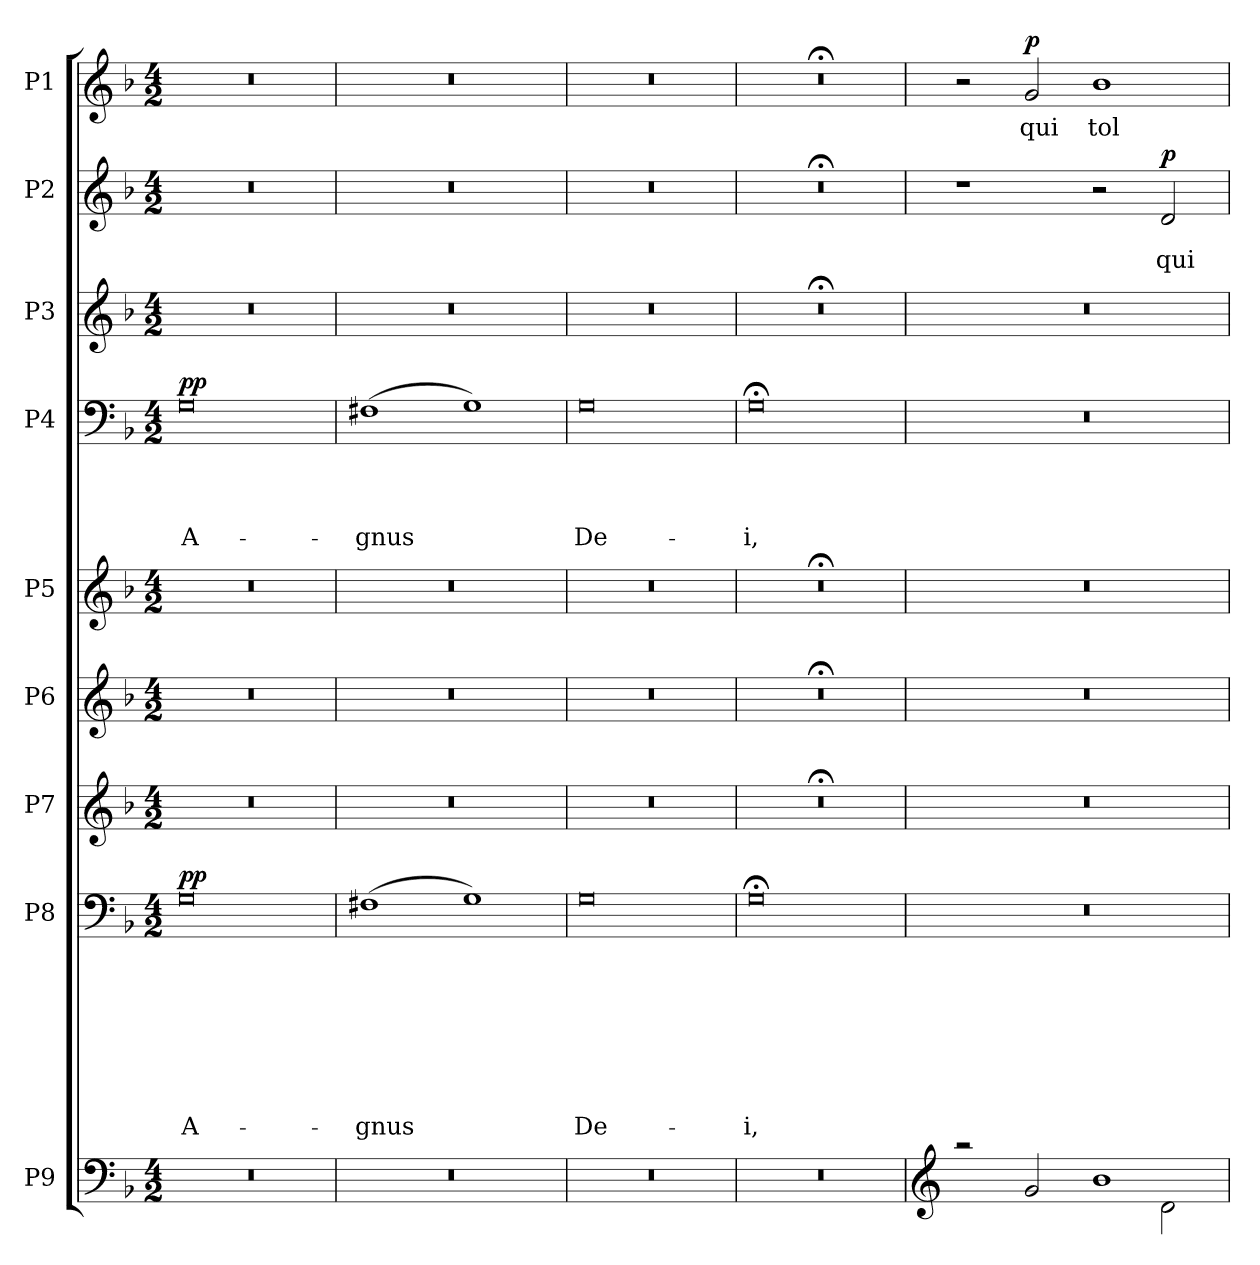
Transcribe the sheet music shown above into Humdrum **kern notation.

**kern	**kern	**text	**text	**text	**text	**text	**text	**text	**text	**dynam	**kern	**kern	**kern	**kern	**text	**text	**text	**text	**dynam	**kern	**kern	**text	**text	**dynam	**kern	**text	**dynam
*part9	*part8	*part8	*part8	*part8	*part8	*part8	*part8	*part8	*part8	*part8	*part7	*part6	*part5	*part4	*part4	*part4	*part4	*part4	*part4	*part3	*part2	*part2	*part2	*part2	*part1	*part1	*part1
*staff9	*staff8	*staff8	*staff8	*staff8	*staff8	*staff8	*staff8	*staff8	*staff8	*staff8	*staff7	*staff6	*staff5	*staff4	*staff4	*staff4	*staff4	*staff4	*staff4	*staff3	*staff2	*staff2	*staff2	*staff2	*staff1	*staff1	*staff1
*I"P9	*I"P8	*	*	*	*	*	*	*	*	*	*I"P7	*I"P6	*I"P5	*I"P4	*	*	*	*	*	*I"P3	*I"P2	*	*	*	*I"P1	*	*
*clefF4	*clefF4	*	*	*	*	*	*	*	*	*	*clefG2	*clefG2	*clefG2	*clefF4	*	*	*	*	*	*clefG2	*clefG2	*	*	*	*clefG2	*	*
*	*	*	*	*	*	*	*	*	*	*	*ITrd7c12	*	*	*	*	*	*	*	*	*ITrd7c12	*	*	*	*	*	*	*
*k[b-]	*k[b-]	*	*	*	*	*	*	*	*	*	*k[b-]	*k[b-]	*k[b-]	*k[b-]	*	*	*	*	*	*k[b-]	*k[b-]	*	*	*	*k[b-]	*	*
*F:	*F:	*	*	*	*	*	*	*	*	*	*F:	*F:	*F:	*F:	*	*	*	*	*	*F:	*F:	*	*	*	*F:	*	*
*M4/2	*M4/2	*	*	*	*	*	*	*	*	*	*M4/2	*M4/2	*M4/2	*M4/2	*	*	*	*	*	*M4/2	*M4/2	*	*	*	*M4/2	*	*
=1	=1	=1	=1	=1	=1	=1	=1	=1	=1	=1	=1	=1	=1	=1	=1	=1	=1	=1	=1	=1	=1	=1	=1	=1	=1	=1	=1
!LO:N:vis=1	!	!	!	!	!	!	!	!	!LO:LY:b	!LO:DY:a	!LO:N:vis=1	!LO:N:vis=1	!LO:N:vis=1	!	!	!	!	!LO:LY:b	!LO:DY:a	!LO:N:vis=1	!LO:N:vis=1	!	!	!	!LO:N:vis=1	!	!
*^	*	*	*	*	*	*	*	*	*	*	*	*	*	*	*	*	*	*	*	*	*	*	*	*	*	*	*
*	*^	*	*	*	*	*	*	*	*	*	*	*	*	*	*	*	*	*	*	*	*	*	*	*	*	*	*	*
0r	0ryy	0ryy	0G	.	.	.	.	.	.	.	A-	pp	0r	0r	0r	0G	.	.	.	A-	pp	0r	0r	.	.	.	0r	.	.
=2	=2	=2	=2	=2	=2	=2	=2	=2	=2	=2	=2	=2	=2	=2	=2	=2	=2	=2	=2	=2	=2	=2	=2	=2	=2	=2	=2	=2	=2
!LO:N:vis=1	!	!	!	!	!	!	!	!	!	!	!LO:LY:b	!	!LO:N:vis=1	!LO:N:vis=1	!LO:N:vis=1	!	!	!	!	!LO:LY:b	!	!LO:N:vis=1	!LO:N:vis=1	!	!	!	!LO:N:vis=1	!	!
0r	0ryy	0ryy	(>1F#X	.	.	.	.	.	.	.	-gnus	.	0r	0r	0r	(>1F#X	.	.	.	-gnus	.	0r	0r	.	.	.	0r	.	.
.	.	.	1G)	.	.	.	.	.	.	.	.	.	.	.	.	1G)	.	.	.	.	.	.	.	.	.	.	.	.	.
=3	=3	=3	=3	=3	=3	=3	=3	=3	=3	=3	=3	=3	=3	=3	=3	=3	=3	=3	=3	=3	=3	=3	=3	=3	=3	=3	=3	=3	=3
!LO:N:vis=1	!	!	!	!	!	!	!	!	!	!	!LO:LY:b	!	!LO:N:vis=1	!LO:N:vis=1	!LO:N:vis=1	!	!	!	!	!LO:LY:b	!	!LO:N:vis=1	!LO:N:vis=1	!	!	!	!LO:N:vis=1	!	!
0r	0ryy	0ryy	0G	.	.	.	.	.	.	.	De-	.	0r	0r	0r	0G	.	.	.	De-	.	0r	0r	.	.	.	0r	.	.
=4	=4	=4	=4	=4	=4	=4	=4	=4	=4	=4	=4	=4	=4	=4	=4	=4	=4	=4	=4	=4	=4	=4	=4	=4	=4	=4	=4	=4	=4
!LO:N:vis=1	!	!	!	!	!	!	!	!	!	!	!LO:LY:b	!	!LO:N:vis=1	!LO:N:vis=1	!LO:N:vis=1	!	!	!	!	!LO:LY:b	!	!LO:N:vis=1	!LO:N:vis=1	!	!	!	!LO:N:vis=1	!	!
0r	0ryy	0ryy	0G;<	.	.	.	.	.	.	.	-i,	.	0r;<	0r;<	0r;<	0G;<	.	.	.	-i,	.	0r;<	0r;<	.	.	.	0r;<	.	.
=5	=5	=5	=5	=5	=5	=5	=5	=5	=5	=5	=5	=5	=5	=5	=5	=5	=5	=5	=5	=5	=5	=5	=5	=5	=5	=5	=5	=5	=5
*clefG2	*	*	*	*	*	*	*	*	*	*	*	*	*	*	*	*	*	*	*	*	*	*	*	*	*	*	*	*	*
!	!	!	!LO:N:vis=1	!	!	!	!	!	!	!	!	!	!LO:N:vis=1	!LO:N:vis=1	!LO:N:vis=1	!LO:N:vis=1	!	!	!	!	!	!LO:N:vis=1	!	!	!	!	!	!	!
2raa	1ryy	0ryy	0r	.	.	.	.	.	.	.	.	.	0r	0r	0r	0r	.	.	.	.	.	0r	1r	.	.	.	2r	.	.
!	!	!	!	!	!	!	!	!	!	!	!	!	!	!	!	!	!	!	!	!	!	!	!	!	!	!	!	!LO:LY:b	!LO:DY:a
2g/	.	.	.	.	.	.	.	.	.	.	.	.	.	.	.	.	.	.	.	.	.	.	.	.	.	.	2g/	qui	p
!	!	!	!	!	!	!	!	!	!	!	!	!	!	!	!	!	!	!	!	!	!	!	!	!	!	!	!	!LO:LY:b	!
2ryy	1b-	.	.	.	.	.	.	.	.	.	.	.	.	.	.	.	.	.	.	.	.	.	2r	.	.	.	1b-	tol-	.
!	!	!	!	!	!	!	!	!	!	!	!	!	!	!	!	!	!	!	!	!	!	!	!	!	!LO:LY:b	!LO:DY:a	!	!	!
2d\	.	.	.	.	.	.	.	.	.	.	.	.	.	.	.	.	.	.	.	.	.	.	2d/	.	qui	p	.	.	.
*v	*v	*v	*	*	*	*	*	*	*	*	*	*	*	*	*	*	*	*	*	*	*	*	*	*	*	*	*	*	*
=	=	=	=	=	=	=	=	=	=	=	=	=	=	=	=	=	=	=	=	=	=	=	=	=	=	=	=
*-	*-	*-	*-	*-	*-	*-	*-	*-	*-	*-	*-	*-	*-	*-	*-	*-	*-	*-	*-	*-	*-	*-	*-	*-	*-	*-	*-
